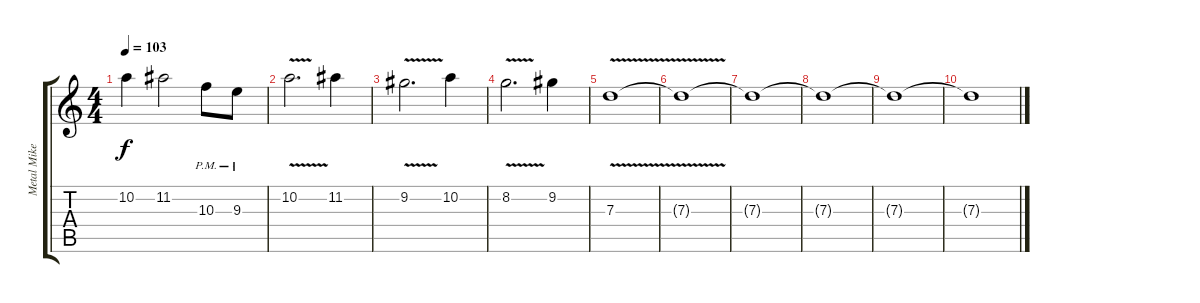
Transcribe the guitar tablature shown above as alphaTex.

\track ("Metal Mike" "Metal Mike") {instrument distortionguitar}
\staff {score tabs}
\tuning (E4 B3 G3 D3 A2 D2) {hide}
\ts (4 4)
\tempo 103
\clef g2
\ks c
10.2.4{dy f} 11.2.2 10.3{pm}.8 9.3{pm}.8 |
10.2{v}.2{d} 11.2.4 |
9.2{v}.2{d} 10.2.4 |
8.2{v}.2{d} 9.2.4 |
7.3{v}.1 |
7.3{t}.1 |
7.3{t}.1 |
7.3{t}.1 |
7.3{t}.1 |
7.3{t}.1
